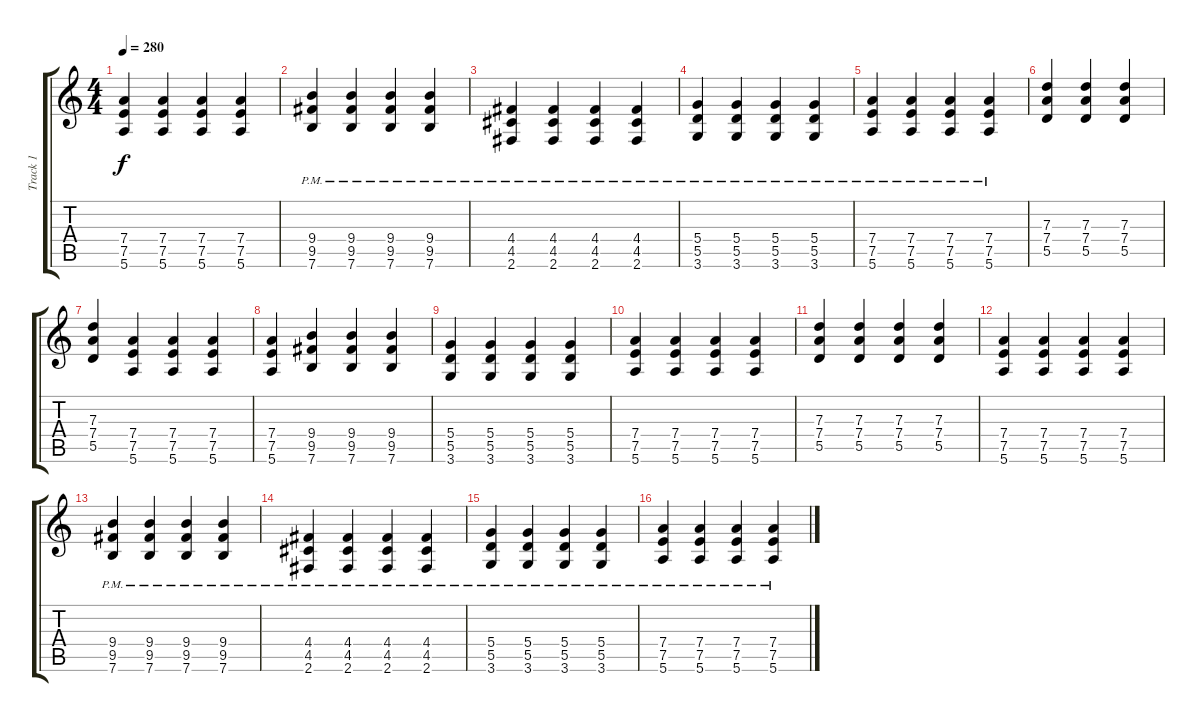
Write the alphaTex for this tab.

\track ("Track 1" "Track 1") {instrument distortionguitar}
\staff {score tabs}
\tuning (E4 B3 G3 D3 A2 E2) {hide}
\ts (4 4)
\tempo 280
\clef g2
\ks c
(7.4 7.5 5.6).4{dy f} (7.4 7.5 5.6).4 (7.4 7.5 5.6).4 (7.4 7.5 5.6).4 |
(9.4{pm} 9.5{pm} 7.6{pm}).4 (9.4{pm} 9.5{pm} 7.6{pm}).4 (9.4{pm} 9.5{pm} 7.6{pm}).4 (9.4{pm} 9.5{pm} 7.6{pm}).4 |
(4.4{pm} 4.5{pm} 2.6{pm}).4 (4.4{pm} 4.5{pm} 2.6{pm}).4 (4.4{pm} 4.5{pm} 2.6{pm}).4 (4.4{pm} 4.5{pm} 2.6{pm}).4 |
(5.4{pm} 5.5{pm} 3.6{pm}).4 (5.4{pm} 5.5{pm} 3.6{pm}).4 (5.4{pm} 5.5{pm} 3.6{pm}).4 (5.4{pm} 5.5{pm} 3.6{pm}).4 |
(7.4{pm} 7.5{pm} 5.6{pm}).4 (7.4{pm} 7.5{pm} 5.6{pm}).4 (7.4{pm} 7.5{pm} 5.6{pm}).4 (7.4{pm} 7.5{pm} 5.6{pm}).4 |
(7.3 7.4 5.5).4 (7.3 7.4 5.5).4 (7.3 7.4 5.5).4 |
(7.3 7.4 5.5).4 (7.4 7.5 5.6).4 (7.4 7.5 5.6).4 (7.4 7.5 5.6).4 |
(7.4 7.5 5.6).4 (9.4 9.5 7.6).4 (9.4 9.5 7.6).4 (9.4 9.5 7.6).4 |
(5.4 5.5 3.6).4 (5.4 5.5 3.6).4 (5.4 5.5 3.6).4 (5.4 5.5 3.6).4 |
(7.4 7.5 5.6).4 (7.4 7.5 5.6).4 (7.4 7.5 5.6).4 (7.4 7.5 5.6).4 |
(7.3 7.4 5.5).4 (7.3 7.4 5.5).4 (7.3 7.4 5.5).4 (7.3 7.4 5.5).4 |
(7.4 7.5 5.6).4 (7.4 7.5 5.6).4 (7.4 7.5 5.6).4 (7.4 7.5 5.6).4 |
(9.4{pm} 9.5{pm} 7.6{pm}).4 (9.4{pm} 9.5{pm} 7.6{pm}).4 (9.4{pm} 9.5{pm} 7.6{pm}).4 (9.4{pm} 9.5{pm} 7.6{pm}).4 |
(4.4{pm} 4.5{pm} 2.6{pm}).4 (4.4{pm} 4.5{pm} 2.6{pm}).4 (4.4{pm} 4.5{pm} 2.6{pm}).4 (4.4{pm} 4.5{pm} 2.6{pm}).4 |
(5.4{pm} 5.5{pm} 3.6{pm}).4 (5.4{pm} 5.5{pm} 3.6{pm}).4 (5.4{pm} 5.5{pm} 3.6{pm}).4 (5.4{pm} 5.5{pm} 3.6{pm}).4 |
(7.4{pm} 7.5{pm} 5.6{pm}).4 (7.4{pm} 7.5{pm} 5.6{pm}).4 (7.4{pm} 7.5{pm} 5.6{pm}).4 (7.4{pm} 7.5{pm} 5.6{pm}).4
